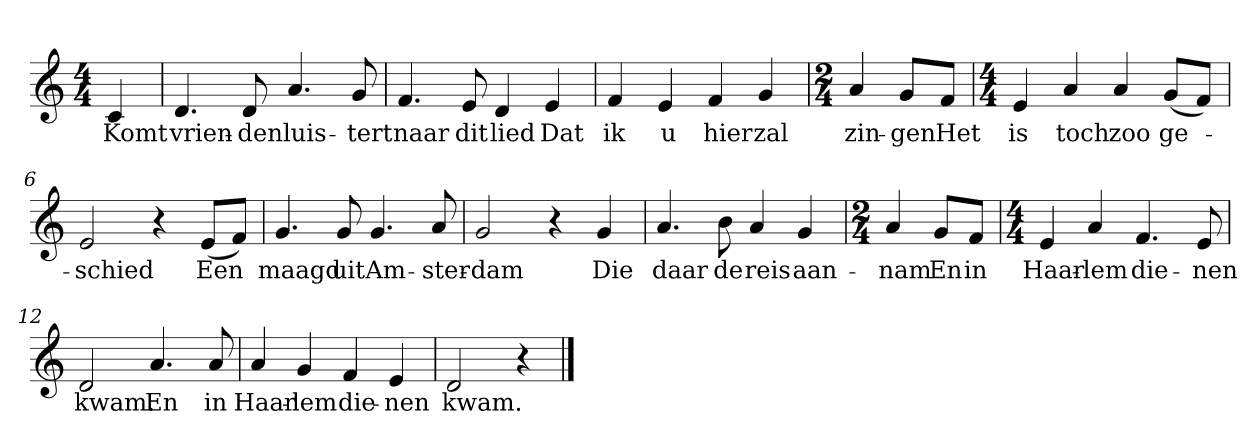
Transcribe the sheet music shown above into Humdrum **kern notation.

**kern	**text
*part1	*part1
*staff1	*staff1
*clefG2	*
*k[]	*
*D:dor	*
*M4/4	*
*MM120	*
=	=
4c	Komt
=1	=1
4.d	vrien-
8d	-den
4.a	luis-
8g	-tert
=2	=2
4.f	naar
8e	dit
4d	lied
4e	Dat
=3	=3
4f	ik
4e	u
4f	hier
4g	zal
=4	=4
*M2/4	*
4a	zin-
8g/L	-gen
8f/J	Het
=5	=5
*M4/4	*
4e	is
4a	toch
4a	zoo
(8g/L	ge-
8f/J)	.
=6	=6
2e	-schied
4r	.
(8e/L	Een
8f/J)	.
=7	=7
4.g	maagd
8g	uit
4.g	Am-
8a	-ster-
=8	=8
2g	-dam
4r	.
4g	Die
=9	=9
4.a	daar
8b	de
4a	reis
4g	aan-
=10	=10
*M2/4	*
4a	-nam
8g/L	En
8f/J	in
=11	=11
*M4/4	*
4e	Haar-
4a	-lem
4.f	die-
8e	-nen
=12	=12
2d	kwam.
4.a	En
8a	in
=13	=13
4a	Haar-
4g	-lem
4f	die-
4e	-nen
=14	=14
2d	kwam.
4r	.
==	==
*-	*-
